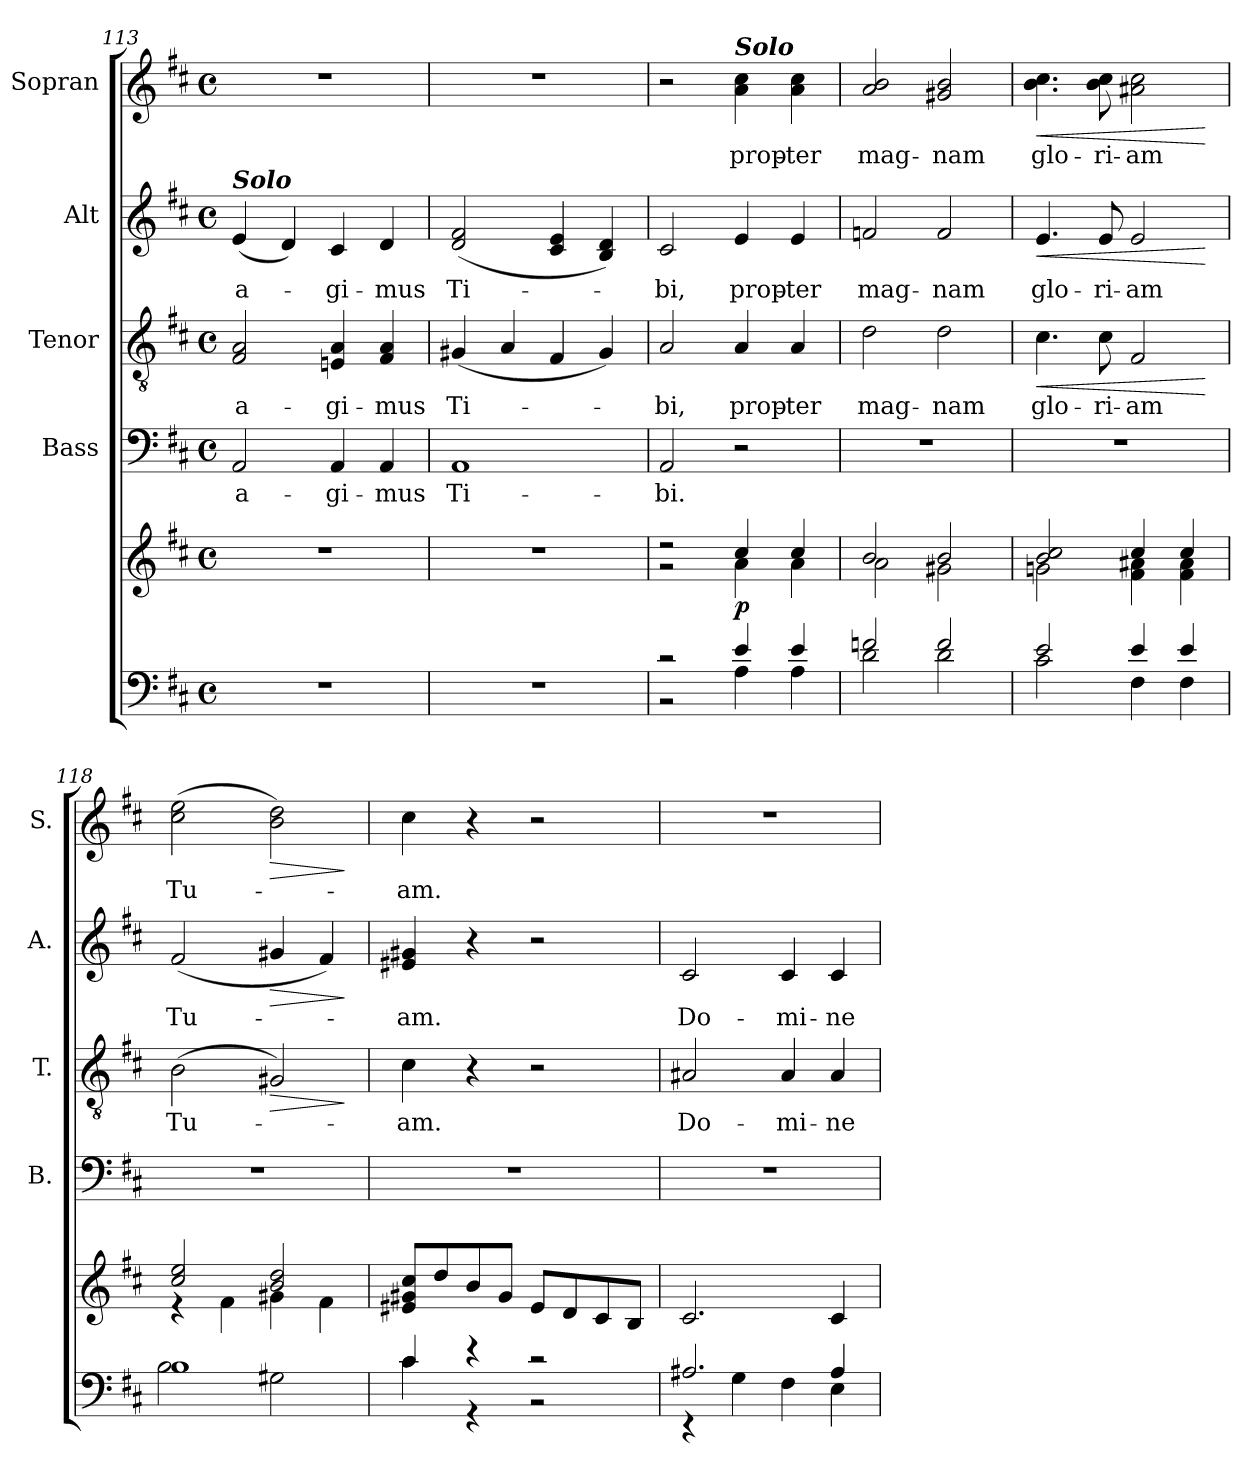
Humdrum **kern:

**kern	**kern	**dynam	**kern	**text	**kern	**text	**dynam	**kern	**text	**dynam	**kern	**text	**dynam
*part5	*part5	*part5	*part4	*part4	*part3	*part3	*part3	*part2	*part2	*part2	*part1	*part1	*part1
*staff6	*staff5	*staff5/6	*staff4	*staff4	*staff3	*staff3	*staff3	*staff2	*staff2	*staff2	*staff1	*staff1	*staff1
*	*	*	*I"Bass	*	*I"Tenor	*	*	*I"Alt	*	*	*I"Sopran	*	*
*	*	*	*I'B.	*	*I'T.	*	*	*I'A.	*	*	*I'S.	*	*
*clefF4	*clefG2	*	*clefF4	*	*clefGv2	*	*	*clefG2	*	*	*clefG2	*	*
*k[f#c#]	*k[f#c#]	*	*k[f#c#]	*	*k[f#c#]	*	*	*k[f#c#]	*	*	*k[f#c#]	*	*
*D:	*D:	*	*D:	*	*D:	*	*	*D:	*	*	*D:	*	*
*M4/4	*M4/4	*	*M4/4	*	*M4/4	*	*	*M4/4	*	*	*M4/4	*	*
*met(c)	*met(c)	*	*met(c)	*	*met(c)	*	*	*met(c)	*	*	*met(c)	*	*
=113	=113	=113	=113	=113	=113	=113	=113	=113	=113	=113	=113	=113	=113
!	!	!	!	!	!	!	!	!LO:TX:a:Bi:t=Solo	!	!	!	!	!
!	!	!	!	!LO:LY:b	!	!LO:LY:b	!	!	!LO:LY:b	!	!	!	!
1r	1r	.	2AA/	a-	2F#/ 2A/	a-	.	(<4e/	a-	.	1r	.	.
.	.	.	.	.	.	.	.	4d/)	.	.	.	.	.
!	!	!	!	!LO:LY:b	!	!LO:LY:b	!	!	!LO:LY:b	!	!	!	!
.	.	.	4AA/	-gi-	4En/ 4A/	-gi-	.	4c#/	-gi-	.	.	.	.
!	!	!	!	!LO:LY:b	!	!LO:LY:b	!	!	!LO:LY:b	!	!	!	!
.	.	.	4AA/	-mus	4F#/ 4A/	-mus	.	4d/	-mus	.	.	.	.
=114	=114	=114	=114	=114	=114	=114	=114	=114	=114	=114	=114	=114	=114
!	!	!	!	!LO:LY:b	!	!LO:LY:b	!	!	!LO:LY:b	!	!	!	!
1r	1r	.	1AA	Ti-	(<4G#X/	Ti-	.	(<2d/ 2f#/	Ti-	.	1r	.	.
.	.	.	.	.	4A/	.	.	.	.	.	.	.	.
.	.	.	.	.	4F#/	.	.	4c#/ 4e/	.	.	.	.	.
.	.	.	.	.	4G#/)	.	.	4B/ 4d/)	.	.	.	.	.
!!LO:LB:g=z
=115	=115	=115	=115	=115	=115	=115	=115	=115	=115	=115	=115	=115	=115
*^	*^	*	*	*	*	*	*	*	*	*	*	*	*
!	!	!	!	!	!	!LO:LY:b	!	!LO:LY:b	!	!	!LO:LY:b	!	!	!	!
2r	2r	2r	2r	.	2AA/	-bi.	2A/	-bi,	.	2c#/	-bi,	.	2r	.	.
!	!	!	!	!	!	!	!	!	!	!	!	!	!LO:TX:a:Bi:t=Solo	!	!
!	!	!	!	!LO:DY:b	!	!	!	!LO:LY:b	!	!	!LO:LY:b	!	!	!LO:LY:b	!
4e/	4A\	4cc#/	4a\	p	2r	.	4A/	prop-	.	4e/	prop-	.	4a\ 4cc#\	prop-	.
!	!	!	!	!	!	!	!	!LO:LY:b	!	!	!LO:LY:b	!	!	!LO:LY:b	!
4e/	4A\	4cc#/	4a\	.	.	.	4A/	-ter	.	4e/	-ter	.	4a\ 4cc#\	-ter	.
=116	=116	=116	=116	=116	=116	=116	=116	=116	=116	=116	=116	=116	=116	=116	=116
!	!	!	!	!	!	!	!	!LO:LY:b	!	!	!LO:LY:b	!	!	!LO:LY:b	!
2fn/	2d\	2b/	2a\	.	1r	.	2d\	mag-	.	2fn/	mag-	.	2a/ 2b/	mag-	.
!	!	!	!	!	!	!	!	!LO:LY:b	!	!	!LO:LY:b	!	!	!LO:LY:b	!
2f/	2d\	2b/	2g#X\	.	.	.	2d\	-nam	.	2f/	-nam	.	2g#X/ 2b/	-nam	.
=117	=117	=117	=117	=117	=117	=117	=117	=117	=117	=117	=117	=117	=117	=117	=117
!	!	!	!	!	!	!	!	!LO:LY:b	!LO:HP:b	!	!LO:LY:b	!LO:HP:b	!	!LO:LY:b	!LO:HP:b
2e/	2c#\	2b/ 2cc#/	2gn\	.	1r	.	4.c#\	glo-	<	4.e/	glo-	<	4.b\ 4.cc#\	glo-	<
!	!	!	!	!	!	!	!	!LO:LY:b	!	!	!LO:LY:b	!	!	!LO:LY:b	!
.	.	.	.	.	.	.	8c#\	-ri-	.	8e/	-ri-	.	8b\ 8cc#\	-ri-	.
!	!	!	!	!	!	!	!	!LO:LY:b	!	!	!LO:LY:b	!	!	!LO:LY:b	!
4e/	4F#\	4cc#/	4f#\ 4a#X\	.	.	.	2F#/	-am	.	2e/	-am	.	2a#X\ 2cc#\	-am	.
4e/	4F#\	4cc#/	4f#\ 4a#\	.	.	.	.	.	.	.	.	.	.	.	.
*v	*v	*	*	*	*	*	*	*	*	*	*	*	*	*	*
*	*v	*v	*	*	*	*	*	*	*	*	*	*	*	*
.	.	.	.	.	.	.	[	.	.	[	.	.	[
=118	=118	=118	=118	=118	=118	=118	=118	=118	=118	=118	=118	=118	=118
*^	*^	*	*	*	*	*	*	*	*	*	*	*	*
!	!	!	!	!	!	!	!	!LO:LY:b	!	!	!LO:LY:b	!	!	!LO:LY:b	!
1B	2B\	2cc#/ 2ee/	4re	.	1r	.	(>2B\	Tu-	.	(<2f#/	Tu-	.	(>2cc#\ 2ee\	Tu-	.
.	.	.	4f#\	.	.	.	.	.	.	.	.	.	.	.	.
!	!	!	!	!	!	!	!	!	!LO:HP:b	!	!	!LO:HP:b	!	!	!LO:HP:b
.	2G#X\	2b/ 2dd/	4g#X\	.	.	.	2G#X/)	.	>	4g#X/	.	>	2b\ 2dd\)	.	>
.	.	.	4f#\	.	.	.	.	.	.	4f#/)	.	.	.	.	.
*v	*v	*	*	*	*	*	*	*	*	*	*	*	*	*	*
*	*v	*v	*	*	*	*	*	*	*	*	*	*	*	*
.	.	.	.	.	.	.	]	.	.	]	.	.	]
=119	=119	=119	=119	=119	=119	=119	=119	=119	=119	=119	=119	=119	=119
*^	*	*	*	*	*	*	*	*	*	*	*	*	*
!	!	!	!	!	!	!	!LO:LY:b	!	!	!LO:LY:b	!	!	!LO:LY:b	!
4c#/	4c#\	8e#X/ 8g#X/ 8cc#/L	.	1r	.	4c#\	-am.	.	4e#X/ 4g#X/	-am.	.	4cc#\	-am.	.
.	.	8dd/	.	.	.	.	.	.	.	.	.	.	.	.
4r	4r	8b/	.	.	.	4r	.	.	4r	.	.	4r	.	.
.	.	8g#/J	.	.	.	.	.	.	.	.	.	.	.	.
2r	2r	8e#/L	.	.	.	2r	.	.	2r	.	.	2r	.	.
.	.	8d/	.	.	.	.	.	.	.	.	.	.	.	.
.	.	8c#/	.	.	.	.	.	.	.	.	.	.	.	.
.	.	8B/J	.	.	.	.	.	.	.	.	.	.	.	.
!!LO:PB:g=z
=120	=120	=120	=120	=120	=120	=120	=120	=120	=120	=120	=120	=120	=120	=120
!	!	!	!	!	!	!	!LO:LY:b	!	!	!LO:LY:b	!	!	!	!
2.A#X/	4rEE	2.c#/	.	1r	.	2A#X/	Do-	.	2c#/	Do-	.	1r	.	.
.	4G\	.	.	.	.	.	.	.	.	.	.	.	.	.
!	!	!	!	!	!	!	!LO:LY:b	!	!	!LO:LY:b	!	!	!	!
.	4F#\	.	.	.	.	4A#/	-mi-	.	4c#/	-mi-	.	.	.	.
!	!	!	!	!	!	!	!LO:LY:b	!	!	!LO:LY:b	!	!	!	!
4A#/	4E\	4c#/	.	.	.	4A#/	-ne	.	4c#/	-ne	.	.	.	.
*v	*v	*	*	*	*	*	*	*	*	*	*	*	*	*
=	=	=	=	=	=	=	=	=	=	=	=	=	=
*-	*-	*-	*-	*-	*-	*-	*-	*-	*-	*-	*-	*-	*-
